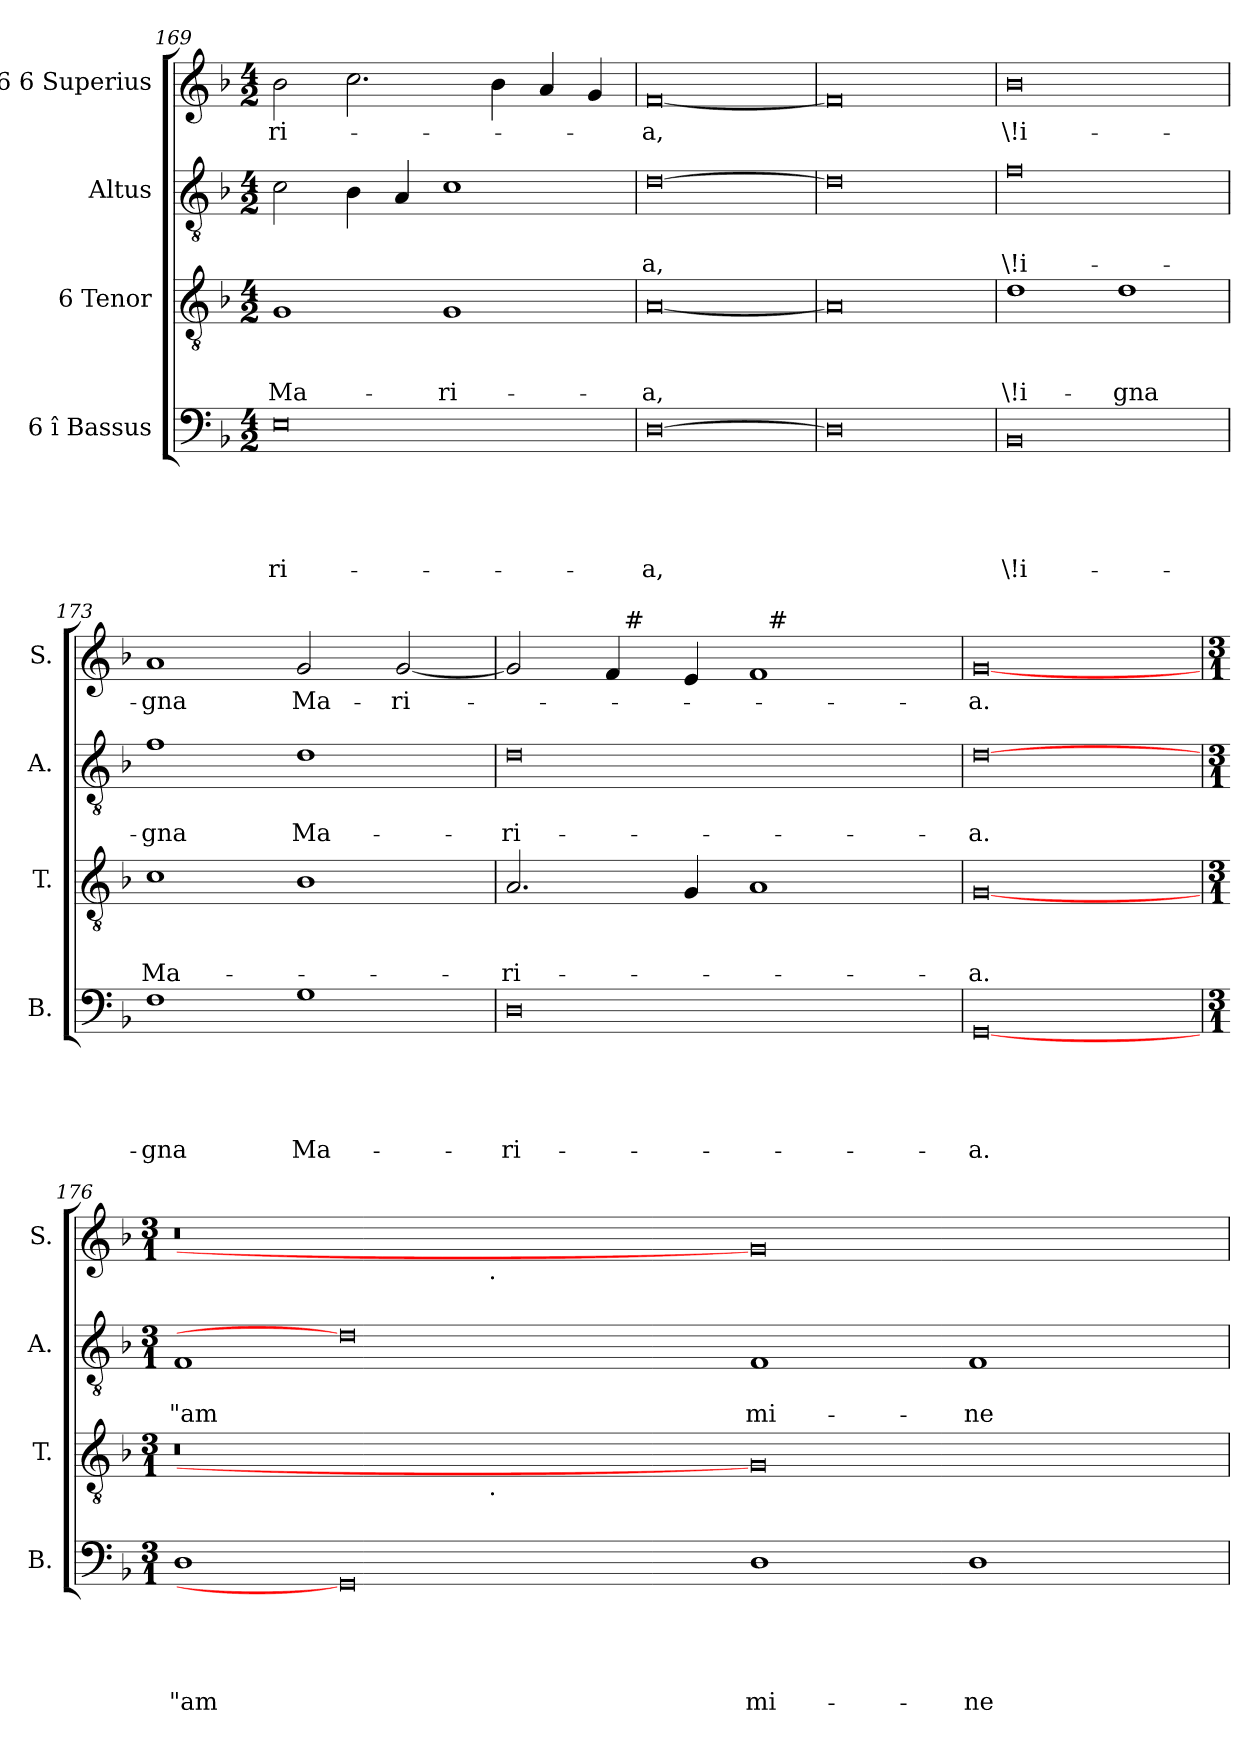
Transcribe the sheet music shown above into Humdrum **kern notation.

**kern	**text	**text	**text	**text	**text	**kern	**text	**text	**text	**kern	**text	**text	**kern	**text
*part4	*part4	*part4	*part4	*part4	*part4	*part3	*part3	*part3	*part3	*part2	*part2	*part2	*part1	*part1
*staff4	*staff4	*staff4	*staff4	*staff4	*staff4	*staff3	*staff3	*staff3	*staff3	*staff2	*staff2	*staff2	*staff1	*staff1
*I"6 î Bassus	*	*	*	*	*	*I"6 Tenor	*	*	*	*I"Altus	*	*	*I"6 6 Superius	*
*I'B.	*	*	*	*	*	*I'T.	*	*	*	*I'A.	*	*	*I'S.	*
!!LO:LB:g=z
*clefF4	*	*	*	*	*	*clefGv2	*	*	*	*clefGv2	*	*	*clefG2	*
*k[b-]	*	*	*	*	*	*k[b-]	*	*	*	*k[b-]	*	*	*k[b-]	*
*F:	*	*	*	*	*	*F:	*	*	*	*F:	*	*	*F:	*
*M4/2	*	*	*	*	*	*M4/2	*	*	*	*M4/2	*	*	*M4/2	*
=169	=169	=169	=169	=169	=169	=169	=169	=169	=169	=169	=169	=169	=169	=169
!	!	!	!	!	!LO:LY:b:rj	!	!	!	!LO:LY:b	!	!	!	!	!LO:LY:b
0E	.	.	.	.	-ri-	1G	.	.	Ma-	2c\	.	.	2b-\	-ri-
.	.	.	.	.	.	.	.	.	.	4B-\	.	.	2.cc\	.
.	.	.	.	.	.	.	.	.	.	4A/	.	.	.	.
!	!	!	!	!	!	!	!	!	!LO:LY:b	!	!	!	!	!
.	.	.	.	.	.	1G	.	.	-ri-	1c	.	.	.	.
.	.	.	.	.	.	.	.	.	.	.	.	.	4b-\	.
.	.	.	.	.	.	.	.	.	.	.	.	.	4a/	.
.	.	.	.	.	.	.	.	.	.	.	.	.	4g/	.
=170	=170	=170	=170	=170	=170	=170	=170	=170	=170	=170	=170	=170	=170	=170
!	!	!	!	!	!LO:LY:b:rj	!	!	!	!LO:LY:b:rj	!	!	!LO:LY:b:rj	!	!LO:LY:b:rj
[>0D	.	.	.	.	-a,	[<0A	.	.	-a,	[>0d	.	-a,	[<0f	-a,
=171	=171	=171	=171	=171	=171	=171	=171	=171	=171	=171	=171	=171	=171	=171
0D]	.	.	.	.	.	0A]	.	.	.	0d]	.	.	0f]	.
=172	=172	=172	=172	=172	=172	=172	=172	=172	=172	=172	=172	=172	=172	=172
!	!	!	!	!	!LO:LY:b	!	!	!	!LO:LY:b	!	!	!LO:LY:b	!	!LO:LY:b
0BB-	.	.	.	.	\!i-	1d	.	.	\!i-	0f	.	\!i-	0b-	\!i-
!	!	!	!	!	!	!	!	!	!LO:LY:b	!	!	!	!	!
.	.	.	.	.	.	1d	.	.	-gna	.	.	.	.	.
=173	=173	=173	=173	=173	=173	=173	=173	=173	=173	=173	=173	=173	=173	=173
!	!	!	!	!	!LO:LY:b	!	!	!	!LO:LY:b	!	!	!LO:LY:b	!	!LO:LY:b
1F	.	.	.	.	-gna	1c	.	.	Ma-	1f	.	-gna	1a	-gna
!	!	!	!	!	!LO:LY:b	!	!	!	!	!	!	!LO:LY:b	!	!LO:LY:b
1G	.	.	.	.	Ma-	1B-	.	.	.	1d	.	Ma-	2g/	Ma-
!	!	!	!	!	!	!	!	!	!	!	!	!	!	!LO:LY:b
.	.	.	.	.	.	.	.	.	.	.	.	.	[<2g/	-ri-
=174	=174	=174	=174	=174	=174	=174	=174	=174	=174	=174	=174	=174	=174	=174
!	!	!	!	!	!LO:LY:b:rj	!	!	!	!LO:LY:b	!	!	!LO:LY:b:rj	!	!
*	*	*	*	*	*	*	*	*	*	*	*	*	*^	*
*	*	*	*	*	*	*	*	*	*	*	*	*	*	*^	*
0D	.	.	.	.	-ri-	2.A/	.	.	-ri-	0d	.	-ri-	2g/]	2ryy	1ryy	.
.	.	.	.	.	.	.	.	.	.	.	.	.	4f/	32ryy	.	.
!	!	!	!	!	!	!	!	!	!	!	!	!	!	!LO:TX:a:t=#	!	!
.	.	.	.	.	.	.	.	.	.	.	.	.	.	1ryy	.	.
.	.	.	.	.	.	4G/	.	.	.	.	.	.	4e/	.	.	.
.	.	.	.	.	.	1A	.	.	.	.	.	.	1f	.	32ryy	.
!	!	!	!	!	!	!	!	!	!	!	!	!	!	!	!LO:TX:a:t=#	!
.	.	.	.	.	.	.	.	.	.	.	.	.	.	.	2ryy	.
.	.	.	.	.	.	.	.	.	.	.	.	.	.	4...ryy	4...ryy	.
=175	=175	=175	=175	=175	=175	=175	=175	=175	=175	=175	=175	=175	=175	=175	=175	=175
!	!	!	!	!	!LO:LY:b	!	!	!	!LO:LY:b	!	!	!LO:LY:b	!	!	!	!LO:LY:b
*	*	*	*	*	*	*	*	*	*	*	*	*	*v	*v	*v	*
[0GG	.	.	.	.	-a.	[0G	.	.	-a.	[0d	.	-a.	[0g	-a.
!!LO:PB:g=z
=176	=176	=176	=176	=176	=176	=176	=176	=176	=176	=176	=176	=176	=176	=176
*M3/1	*	*	*	*	*	*M3/1	*	*	*	*M3/1	*	*	*M3/1	*
!	!	!	!	!	!LO:LY:b	!	!	!	!	!	!	!LO:LY:b	!	!
*	*	*	*	*	*	*^	*	*	*	*	*	*	*^	*
1D	.	.	.	.	"am	0.r	1ryy	.	.	.	1F	.	"am	0.r	1ryy	.
0GG]	.	.	.	.	.	.	2ryy	.	.	.	0d]	.	.	.	2ryy	.
.	.	.	.	.	.	.	16.ryy	.	.	.	.	.	.	.	16.ryy	.
!	!	!	!	!	!	!	!	!	!	!	!	!	!	!	!LO:TX:b:t=.	!
!	!	!	!	!	!	!	!LO:TX:b:t=.	!	!	!	!	!	!	!	!	!
.	.	.	.	.	.	.	1ryy	.	.	.	.	.	.	.	1ryy	.
.	.	.	.	.	.	.	1ryy	.	.	.	.	.	.	.	1ryy	.
!	!	!	!	!	!LO:LY:b	!	!	!	!	!	!	!	!LO:LY:b	!	!	!
1D	.	.	.	.	mi-	0G]	.	.	.	.	1F	.	mi-	0g]	.	.
.	.	.	.	.	.	.	1ryy	.	.	.	.	.	.	.	1ryy	.
!	!	!	!	!	!LO:LY:b	!	!	!	!	!	!	!	!LO:LY:b	!	!	!
1D	.	.	.	.	-ne	.	.	.	.	.	1F	.	-ne	.	.	.
.	.	.	.	.	.	.	4ryy	.	.	.	.	.	.	.	4ryy	.
.	.	.	.	.	.	.	8ryy	.	.	.	.	.	.	.	8ryy	.
.	.	.	.	.	.	.	32ryy	.	.	.	.	.	.	.	32ryy	.
*	*	*	*	*	*	*v	*v	*	*	*	*	*	*	*v	*v	*
=	=	=	=	=	=	=	=	=	=	=	=	=	=	=
*-	*-	*-	*-	*-	*-	*-	*-	*-	*-	*-	*-	*-	*-	*-
